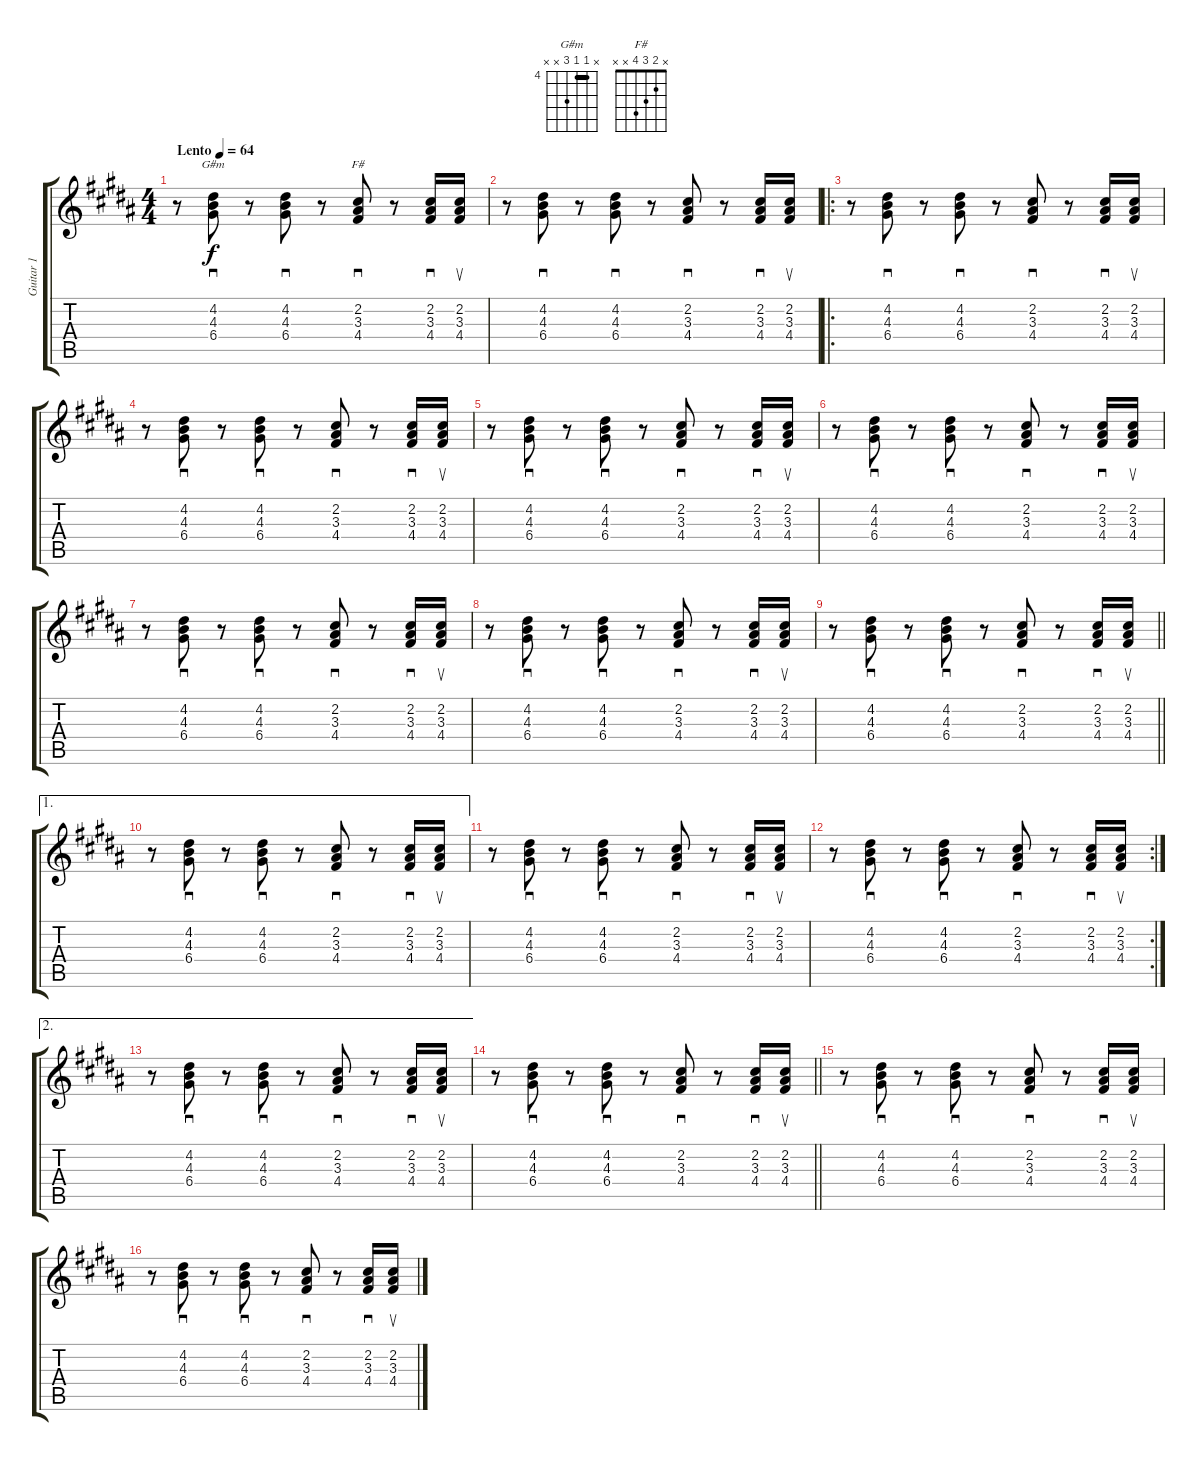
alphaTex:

\track ("Guitar 1" "Guitar 1") {instrument acousticguitarsteel}
\staff {score tabs}
\tuning (E4 B3 G3 D3 A2 E2) {hide}
\chord ("G#m" x 4 4 6 x x) {firstfret 4 barre 4}
\chord ("F#" x 2 3 4 x x)
\ts (4 4)
\tempo (64 "Lento")
\clef g2
\ks b
r.8{dy f instrument acousticguitarsteel} (4.2 4.3 6.4).8{sd ch "G#m"} r.8 (4.2 4.3 6.4).8{sd} r.8 (2.2 3.3 4.4).8{sd ch "F#"} r.8 (2.2 3.3 4.4).16{sd} (2.2 3.3 4.4).16{su} |
r.8 (4.2 4.3 6.4).8{sd} r.8 (4.2 4.3 6.4).8{sd} r.8 (2.2 3.3 4.4).8{sd} r.8 (2.2 3.3 4.4).16{sd} (2.2 3.3 4.4).16{su} |
\ro
r.8 (4.2 4.3 6.4).8{sd} r.8 (4.2 4.3 6.4).8{sd} r.8 (2.2 3.3 4.4).8{sd} r.8 (2.2 3.3 4.4).16{sd} (2.2 3.3 4.4).16{su} |
r.8 (4.2 4.3 6.4).8{sd} r.8 (4.2 4.3 6.4).8{sd} r.8 (2.2 3.3 4.4).8{sd} r.8 (2.2 3.3 4.4).16{sd} (2.2 3.3 4.4).16{su} |
r.8 (4.2 4.3 6.4).8{sd} r.8 (4.2 4.3 6.4).8{sd} r.8 (2.2 3.3 4.4).8{sd} r.8 (2.2 3.3 4.4).16{sd} (2.2 3.3 4.4).16{su} |
r.8 (4.2 4.3 6.4).8{sd} r.8 (4.2 4.3 6.4).8{sd} r.8 (2.2 3.3 4.4).8{sd} r.8 (2.2 3.3 4.4).16{sd} (2.2 3.3 4.4).16{su} |
r.8 (4.2 4.3 6.4).8{sd} r.8 (4.2 4.3 6.4).8{sd} r.8 (2.2 3.3 4.4).8{sd} r.8 (2.2 3.3 4.4).16{sd} (2.2 3.3 4.4).16{su} |
r.8 (4.2 4.3 6.4).8{sd} r.8 (4.2 4.3 6.4).8{sd} r.8 (2.2 3.3 4.4).8{sd} r.8 (2.2 3.3 4.4).16{sd} (2.2 3.3 4.4).16{su} |
\barLineRight lightlight
r.8 (4.2 4.3 6.4).8{sd} r.8 (4.2 4.3 6.4).8{sd} r.8 (2.2 3.3 4.4).8{sd} r.8 (2.2 3.3 4.4).16{sd} (2.2 3.3 4.4).16{su} |
\ae 1
r.8 (4.2 4.3 6.4).8{sd} r.8 (4.2 4.3 6.4).8{sd} r.8 (2.2 3.3 4.4).8{sd} r.8 (2.2 3.3 4.4).16{sd} (2.2 3.3 4.4).16{su} |
r.8 (4.2 4.3 6.4).8{sd} r.8 (4.2 4.3 6.4).8{sd} r.8 (2.2 3.3 4.4).8{sd} r.8 (2.2 3.3 4.4).16{sd} (2.2 3.3 4.4).16{su} |
\rc 2
r.8 (4.2 4.3 6.4).8{sd} r.8 (4.2 4.3 6.4).8{sd} r.8 (2.2 3.3 4.4).8{sd} r.8 (2.2 3.3 4.4).16{sd} (2.2 3.3 4.4).16{su} |
\ae 2
r.8 (4.2 4.3 6.4).8{sd} r.8 (4.2 4.3 6.4).8{sd} r.8 (2.2 3.3 4.4).8{sd} r.8 (2.2 3.3 4.4).16{sd} (2.2 3.3 4.4).16{su} |
\barLineRight lightlight
r.8 (4.2 4.3 6.4).8{sd} r.8 (4.2 4.3 6.4).8{sd} r.8 (2.2 3.3 4.4).8{sd} r.8 (2.2 3.3 4.4).16{sd} (2.2 3.3 4.4).16{su} |
r.8 (4.2 4.3 6.4).8{sd} r.8 (4.2 4.3 6.4).8{sd} r.8 (2.2 3.3 4.4).8{sd} r.8 (2.2 3.3 4.4).16{sd} (2.2 3.3 4.4).16{su} |
r.8 (4.2 4.3 6.4).8{sd} r.8 (4.2 4.3 6.4).8{sd} r.8 (2.2 3.3 4.4).8{sd} r.8 (2.2 3.3 4.4).16{sd} (2.2 3.3 4.4).16{su}
